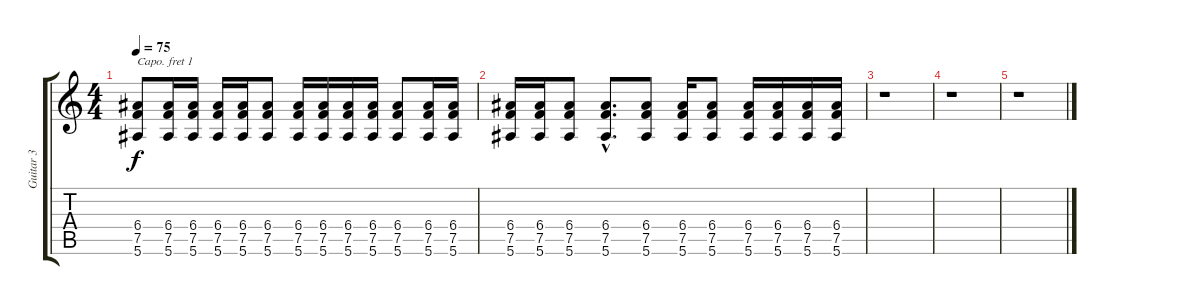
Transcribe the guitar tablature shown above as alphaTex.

\track ("Guitar 3" "Guitar 3") {instrument distortionguitar}
\staff {score tabs}
\capo 1
\tuning (E4 B3 G3 Eb3 A2 E2) {hide}
\ts (4 4)
\tempo 75
\clef g2
\ks c
(6.4 7.5 5.6).8{dy f} (6.4 7.5 5.6).16 (6.4 7.5 5.6).16 (6.4 7.5 5.6).16 (6.4 7.5 5.6).16 (6.4 7.5 5.6).8 (6.4 7.5 5.6).16 (6.4 7.5 5.6).16 (6.4 7.5 5.6).16 (6.4 7.5 5.6).16 (6.4 7.5 5.6).8 (6.4 7.5 5.6).16 (6.4 7.5 5.6).16 |
(6.4 7.5 5.6).16 (6.4 7.5 5.6).16 (6.4 7.5 5.6).8 (6.4{hac} 7.5{hac} 5.6{hac}).8{d} (6.4 7.5 5.6).8 (6.4 7.5 5.6).16 (6.4 7.5 5.6).8 (6.4 7.5 5.6).16 (6.4 7.5 5.6).16 (6.4 7.5 5.6).16 (6.4 7.5 5.6).16 |
r.1 |
r.1 |
r.1
